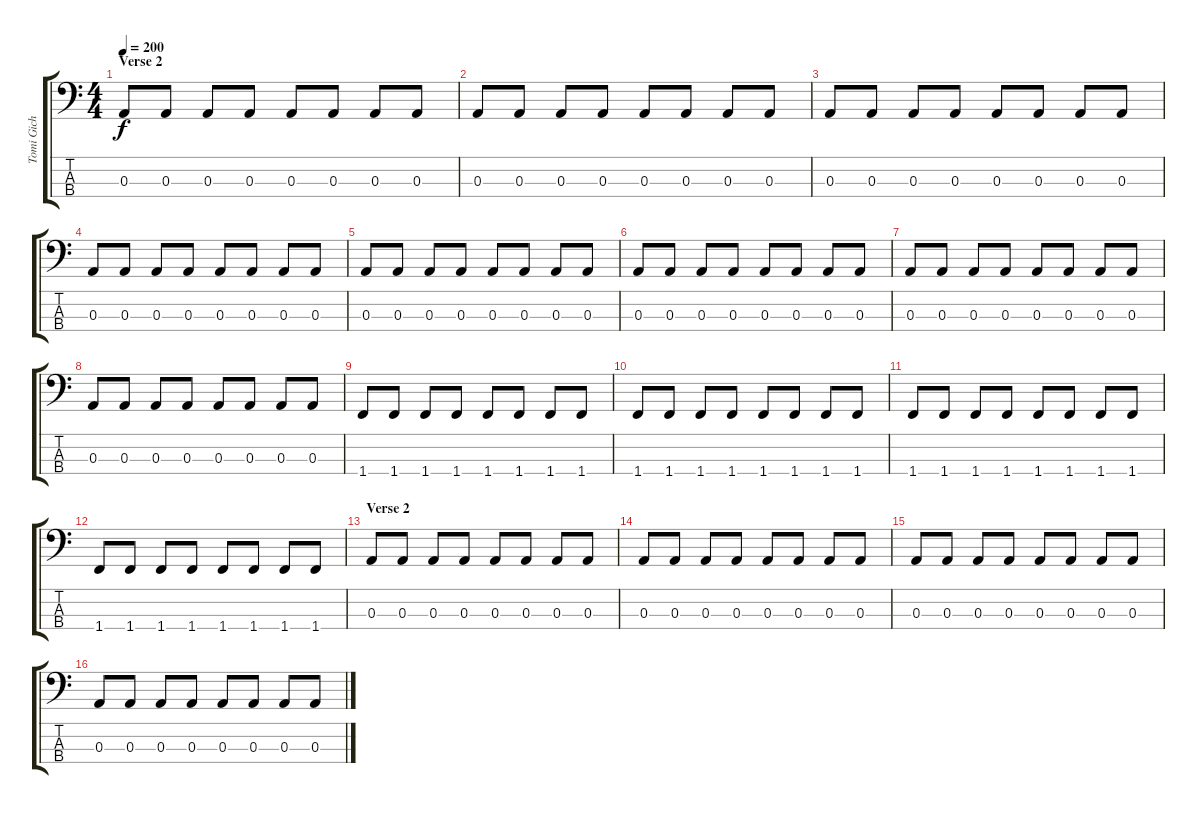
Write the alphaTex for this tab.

\track ("Tomi Gich" "Tomi Gich") {instrument electricbasspick}
\staff {score tabs}
\tuning (G2 D2 A1 E1) {hide}
\ts (4 4)
\section ("" "Verse 2")
\tempo 200
\clef f4
\ks c
0.3.8{dy f} 0.3.8 0.3.8 0.3.8 0.3.8 0.3.8 0.3.8 0.3.8 |
0.3.8 0.3.8 0.3.8 0.3.8 0.3.8 0.3.8 0.3.8 0.3.8 |
0.3.8 0.3.8 0.3.8 0.3.8 0.3.8 0.3.8 0.3.8 0.3.8 |
0.3.8 0.3.8 0.3.8 0.3.8 0.3.8 0.3.8 0.3.8 0.3.8 |
0.3.8 0.3.8 0.3.8 0.3.8 0.3.8 0.3.8 0.3.8 0.3.8 |
0.3.8 0.3.8 0.3.8 0.3.8 0.3.8 0.3.8 0.3.8 0.3.8 |
0.3.8 0.3.8 0.3.8 0.3.8 0.3.8 0.3.8 0.3.8 0.3.8 |
0.3.8 0.3.8 0.3.8 0.3.8 0.3.8 0.3.8 0.3.8 0.3.8 |
1.4.8 1.4.8 1.4.8 1.4.8 1.4.8 1.4.8 1.4.8 1.4.8 |
1.4.8 1.4.8 1.4.8 1.4.8 1.4.8 1.4.8 1.4.8 1.4.8 |
1.4.8 1.4.8 1.4.8 1.4.8 1.4.8 1.4.8 1.4.8 1.4.8 |
1.4.8 1.4.8 1.4.8 1.4.8 1.4.8 1.4.8 1.4.8 1.4.8 |
\section ("" "Verse 2")
0.3.8 0.3.8 0.3.8 0.3.8 0.3.8 0.3.8 0.3.8 0.3.8 |
0.3.8 0.3.8 0.3.8 0.3.8 0.3.8 0.3.8 0.3.8 0.3.8 |
0.3.8 0.3.8 0.3.8 0.3.8 0.3.8 0.3.8 0.3.8 0.3.8 |
0.3.8 0.3.8 0.3.8 0.3.8 0.3.8 0.3.8 0.3.8 0.3.8
